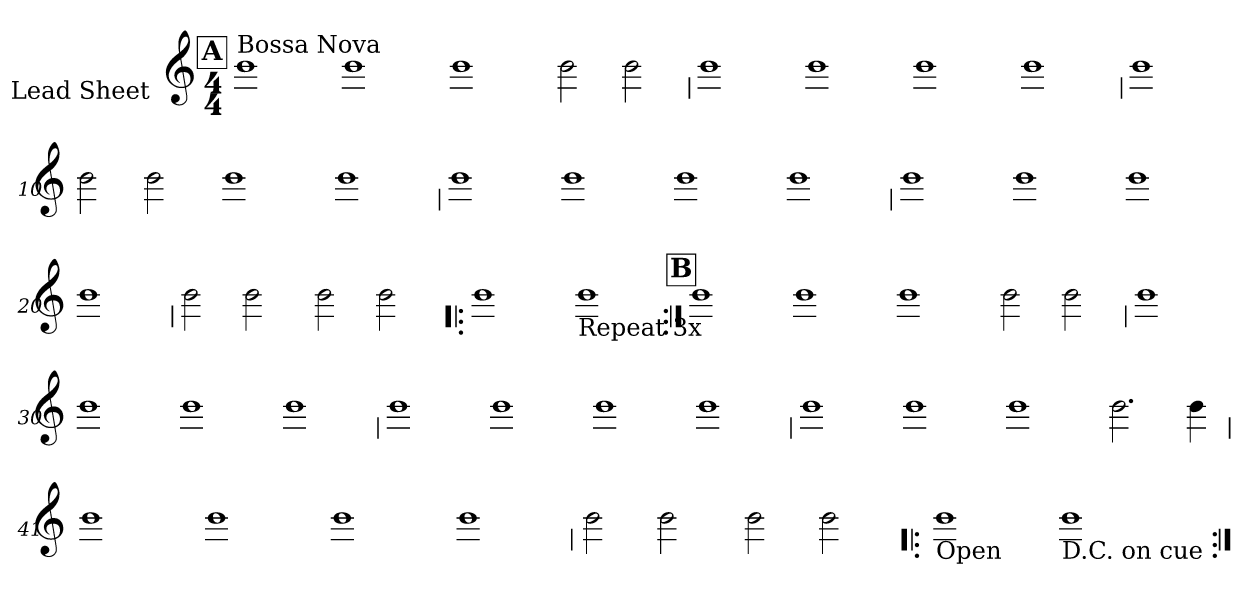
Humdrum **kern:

**kern
*part1
*staff1
*I"Lead Sheet
*stria0
*clefG2
*k[]
*a:
*M4/4
!!LO:REH:place=s1:a:t=A
=1||
!LO:TX:a:t=Bossa Nova
1b
=2-
1b
=3-
1b
=4-
2b
2b
!!LO:LB:g=z
=5
1b
=6-
1b
=7-
1b
=8-
1b
!!LO:LB:g=z
=9
1b
=10-
2b
2b
=11-
1b
=12-
1b
!!LO:LB:g=z
=13
1b
=14-
1b
=15-
1b
=16-
1b
!!LO:LB:g=z
=17
1b
=18-
1b
=19-
1b
=20-
1b
!!LO:LB:g=z
=21
2b
2b
=22-
2b
2b
=23!|:
1b
=24-
!LO:TX:b:t=Repeat 3x
1b
!!LO:LB:g=z
!!LO:REH:place=s1:a:t=B
=25:|!
1b
=26-
1b
=27-
1b
=28-
2b
2b
!!LO:LB:g=z
=29
1b
=30-
1b
=31-
1b
=32-
1b
!!LO:LB:g=z
=33
1b
=34-
1b
=35-
1b
=36-
1b
!!LO:LB:g=z
=37
1b
=38-
1b
=39-
1b
=40-
2.b
4b
!!LO:LB:g=z
=41
1b
=42-
1b
=43-
1b
=44-
1b
!!LO:LB:g=z
=45
2b
2b
=46-
2b
2b
=47!|:
!LO:TX:b:t=Open
1b
=48-
!LO:TX:b:t=D.C. on cue
1b
=:|!
*-
